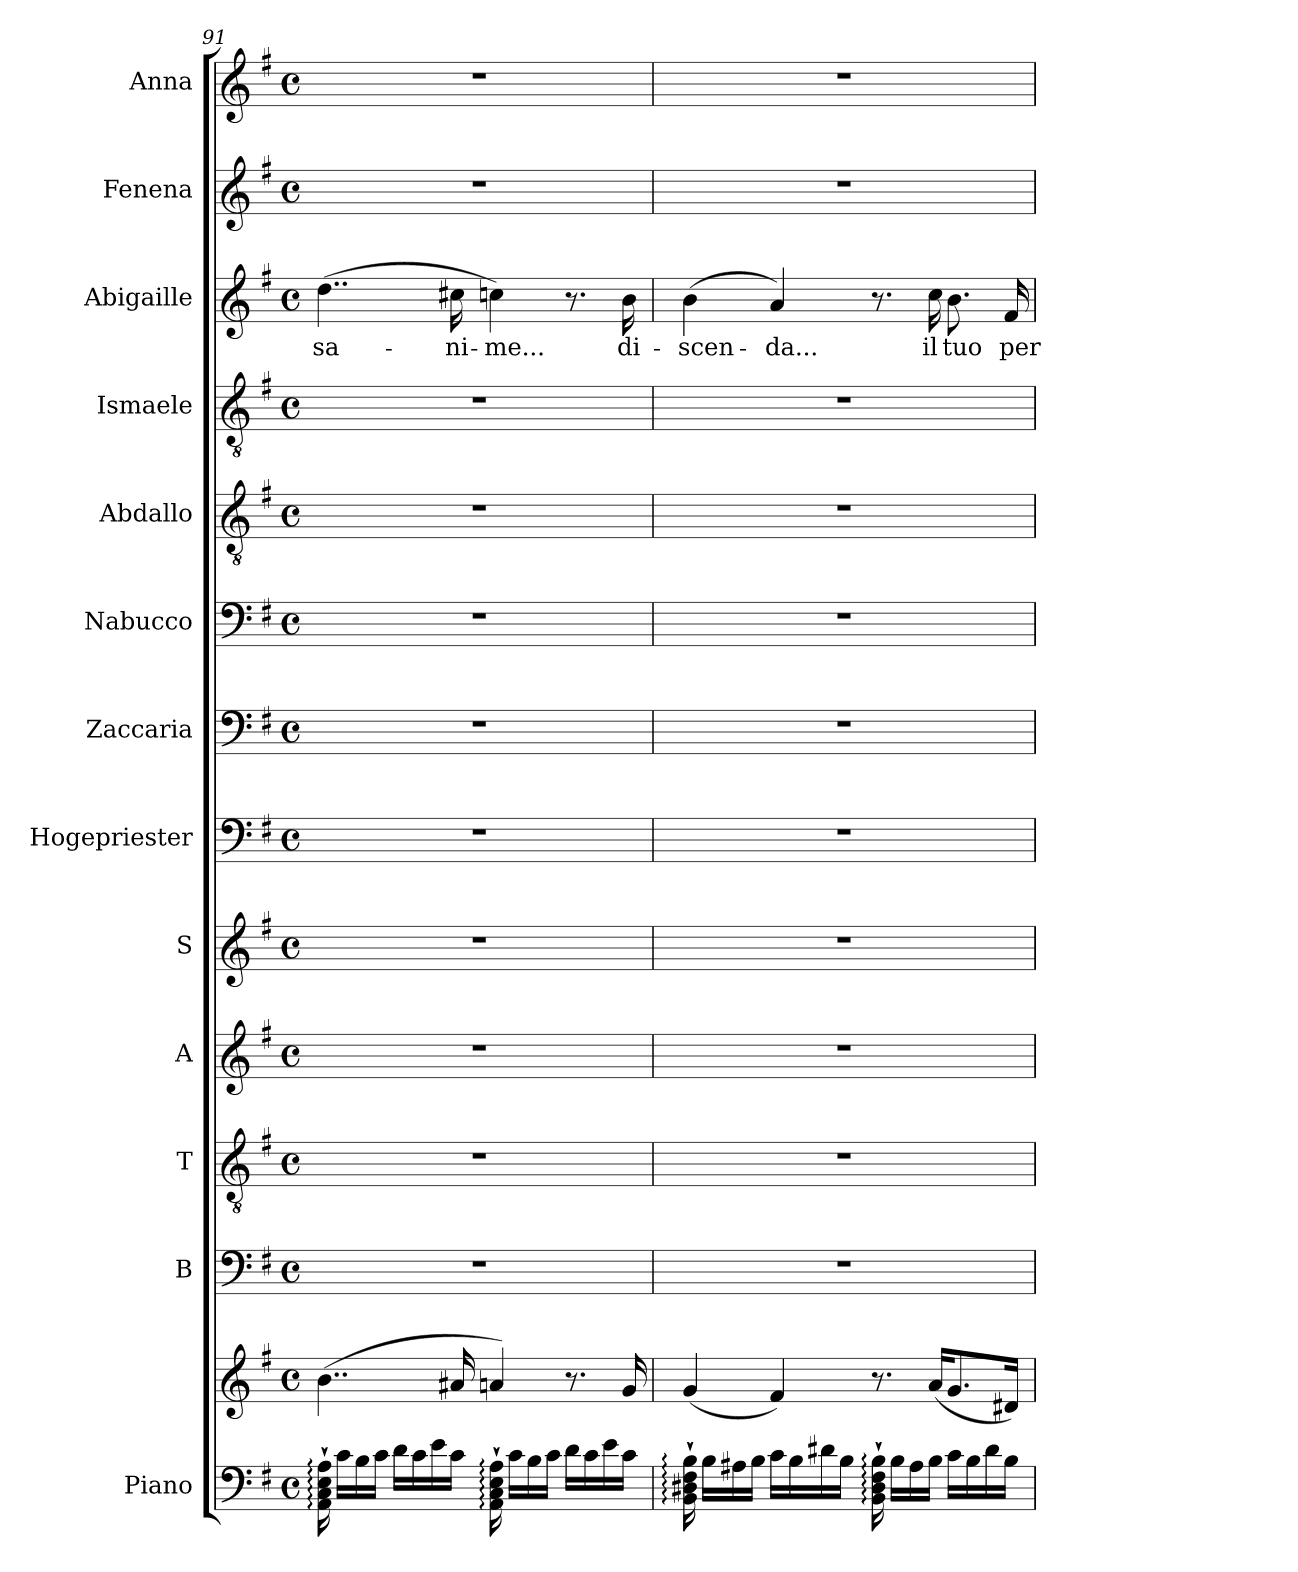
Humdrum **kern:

**kern	**kern	**kern	**kern	**kern	**kern	**kern	**kern	**kern	**kern	**kern	**kern	**text	**kern	**kern
*part13	*part13	*part12	*part11	*part10	*part9	*part8	*part7	*part6	*part5	*part4	*part3	*part3	*part2	*part1
*staff14	*staff13	*staff12	*staff11	*staff10	*staff9	*staff8	*staff7	*staff6	*staff5	*staff4	*staff3	*staff3	*staff2	*staff1
*I"Piano	*	*I"B	*I"T	*I"A	*I"S	*I"Hogepriester	*I"Zaccaria	*I"Nabucco	*I"Abdallo	*I"Ismaele	*I"Abigaille	*	*I"Fenena	*I"Anna
*I'Pno	*	*I'B	*I'T	*I'A	*I'S	*	*	*	*	*	*	*	*	*
*clefF4	*clefG2	*clefF4	*clefGv2	*clefG2	*clefG2	*clefF4	*clefF4	*clefF4	*clefGv2	*clefGv2	*clefG2	*	*clefG2	*clefG2
*k[f#]	*k[f#]	*k[f#]	*k[f#]	*k[f#]	*k[f#]	*k[f#]	*k[f#]	*k[f#]	*k[f#]	*k[f#]	*k[f#]	*	*k[f#]	*k[f#]
*M4/4	*M4/4	*M4/4	*M4/4	*M4/4	*M4/4	*M4/4	*M4/4	*M4/4	*M4/4	*M4/4	*M4/4	*	*M4/4	*M4/4
*met(c)	*met(c)	*met(c)	*met(c)	*met(c)	*met(c)	*met(c)	*met(c)	*met(c)	*met(c)	*met(c)	*met(c)	*	*met(c)	*met(c)
=91	=91	=91	=91	=91	=91	=91	=91	=91	=91	=91	=91	=91	=91	=91
!	!	!	!	!	!	!	!	!	!	!	!	!LO:LY:b	!	!
16AA\:` 16C\:` 16E\:` 16A\:`	(4..b\	1r	1r	1r	1r	1r	1r	1r	1r	1r	(4..dd\	-sa-	1r	1r
16c\LL	.	.	.	.	.	.	.	.	.	.	.	.	.	.
16B\	.	.	.	.	.	.	.	.	.	.	.	.	.	.
16c\JJ	.	.	.	.	.	.	.	.	.	.	.	.	.	.
16d\LL	.	.	.	.	.	.	.	.	.	.	.	.	.	.
16c\	.	.	.	.	.	.	.	.	.	.	.	.	.	.
16e\	.	.	.	.	.	.	.	.	.	.	.	.	.	.
!	!	!	!	!	!	!	!	!	!	!	!	!LO:LY:b	!	!
16c\JJ	16a#X/	.	.	.	.	.	.	.	.	.	16cc#X\	-ni-	.	.
!	!	!	!	!	!	!	!	!	!	!	!	!LO:LY:b	!	!
16AA\:` 16C\:` 16E\:` 16A\:`	4an/)	.	.	.	.	.	.	.	.	.	4ccn\)	-me...	.	.
16c\LL	.	.	.	.	.	.	.	.	.	.	.	.	.	.
16B\	.	.	.	.	.	.	.	.	.	.	.	.	.	.
16c\JJ	.	.	.	.	.	.	.	.	.	.	.	.	.	.
16d\LL	8.r	.	.	.	.	.	.	.	.	.	8.r	.	.	.
16c\	.	.	.	.	.	.	.	.	.	.	.	.	.	.
16e\	.	.	.	.	.	.	.	.	.	.	.	.	.	.
!	!	!	!	!	!	!	!	!	!	!	!	!LO:LY:b	!	!
16c\JJ	16g/	.	.	.	.	.	.	.	.	.	16b\	di-	.	.
!!LO:LB:g=z
=92	=92	=92	=92	=92	=92	=92	=92	=92	=92	=92	=92	=92	=92	=92
!	!	!	!	!	!	!	!	!	!	!	!	!LO:LY:b	!	!
16BB\:` 16D#X\:` 16F#\:` 16B\:`	(4g/	1r	1r	1r	1r	1r	1r	1r	1r	1r	(4b\	-scen-	1r	1r
16B\LL	.	.	.	.	.	.	.	.	.	.	.	.	.	.
16A#X\	.	.	.	.	.	.	.	.	.	.	.	.	.	.
16B\JJ	.	.	.	.	.	.	.	.	.	.	.	.	.	.
!	!	!	!	!	!	!	!	!	!	!	!	!LO:LY:b	!	!
16c\LL	4f#/)	.	.	.	.	.	.	.	.	.	4a/)	-da...	.	.
16B\	.	.	.	.	.	.	.	.	.	.	.	.	.	.
16d#X\	.	.	.	.	.	.	.	.	.	.	.	.	.	.
16B\JJ	.	.	.	.	.	.	.	.	.	.	.	.	.	.
16BB\:` 16D#\:` 16F#\:` 16B\:`	8.r	.	.	.	.	.	.	.	.	.	8.r	.	.	.
16B\LL	.	.	.	.	.	.	.	.	.	.	.	.	.	.
16A#\	.	.	.	.	.	.	.	.	.	.	.	.	.	.
!	!	!	!	!	!	!	!	!	!	!	!	!LO:LY:b	!	!
16B\JJ	(16a/KL	.	.	.	.	.	.	.	.	.	16cc\	il	.	.
!	!	!	!	!	!	!	!	!	!	!	!	!LO:LY:b	!	!
16c\LL	8.g/	.	.	.	.	.	.	.	.	.	8.b\	tuo	.	.
16B\	.	.	.	.	.	.	.	.	.	.	.	.	.	.
16d#\	.	.	.	.	.	.	.	.	.	.	.	.	.	.
!	!	!	!	!	!	!	!	!	!	!	!	!LO:LY:b	!	!
16B\JJ	16d#X/Jk)	.	.	.	.	.	.	.	.	.	16f#/	per-	.	.
=	=	=	=	=	=	=	=	=	=	=	=	=	=	=
*-	*-	*-	*-	*-	*-	*-	*-	*-	*-	*-	*-	*-	*-	*-
